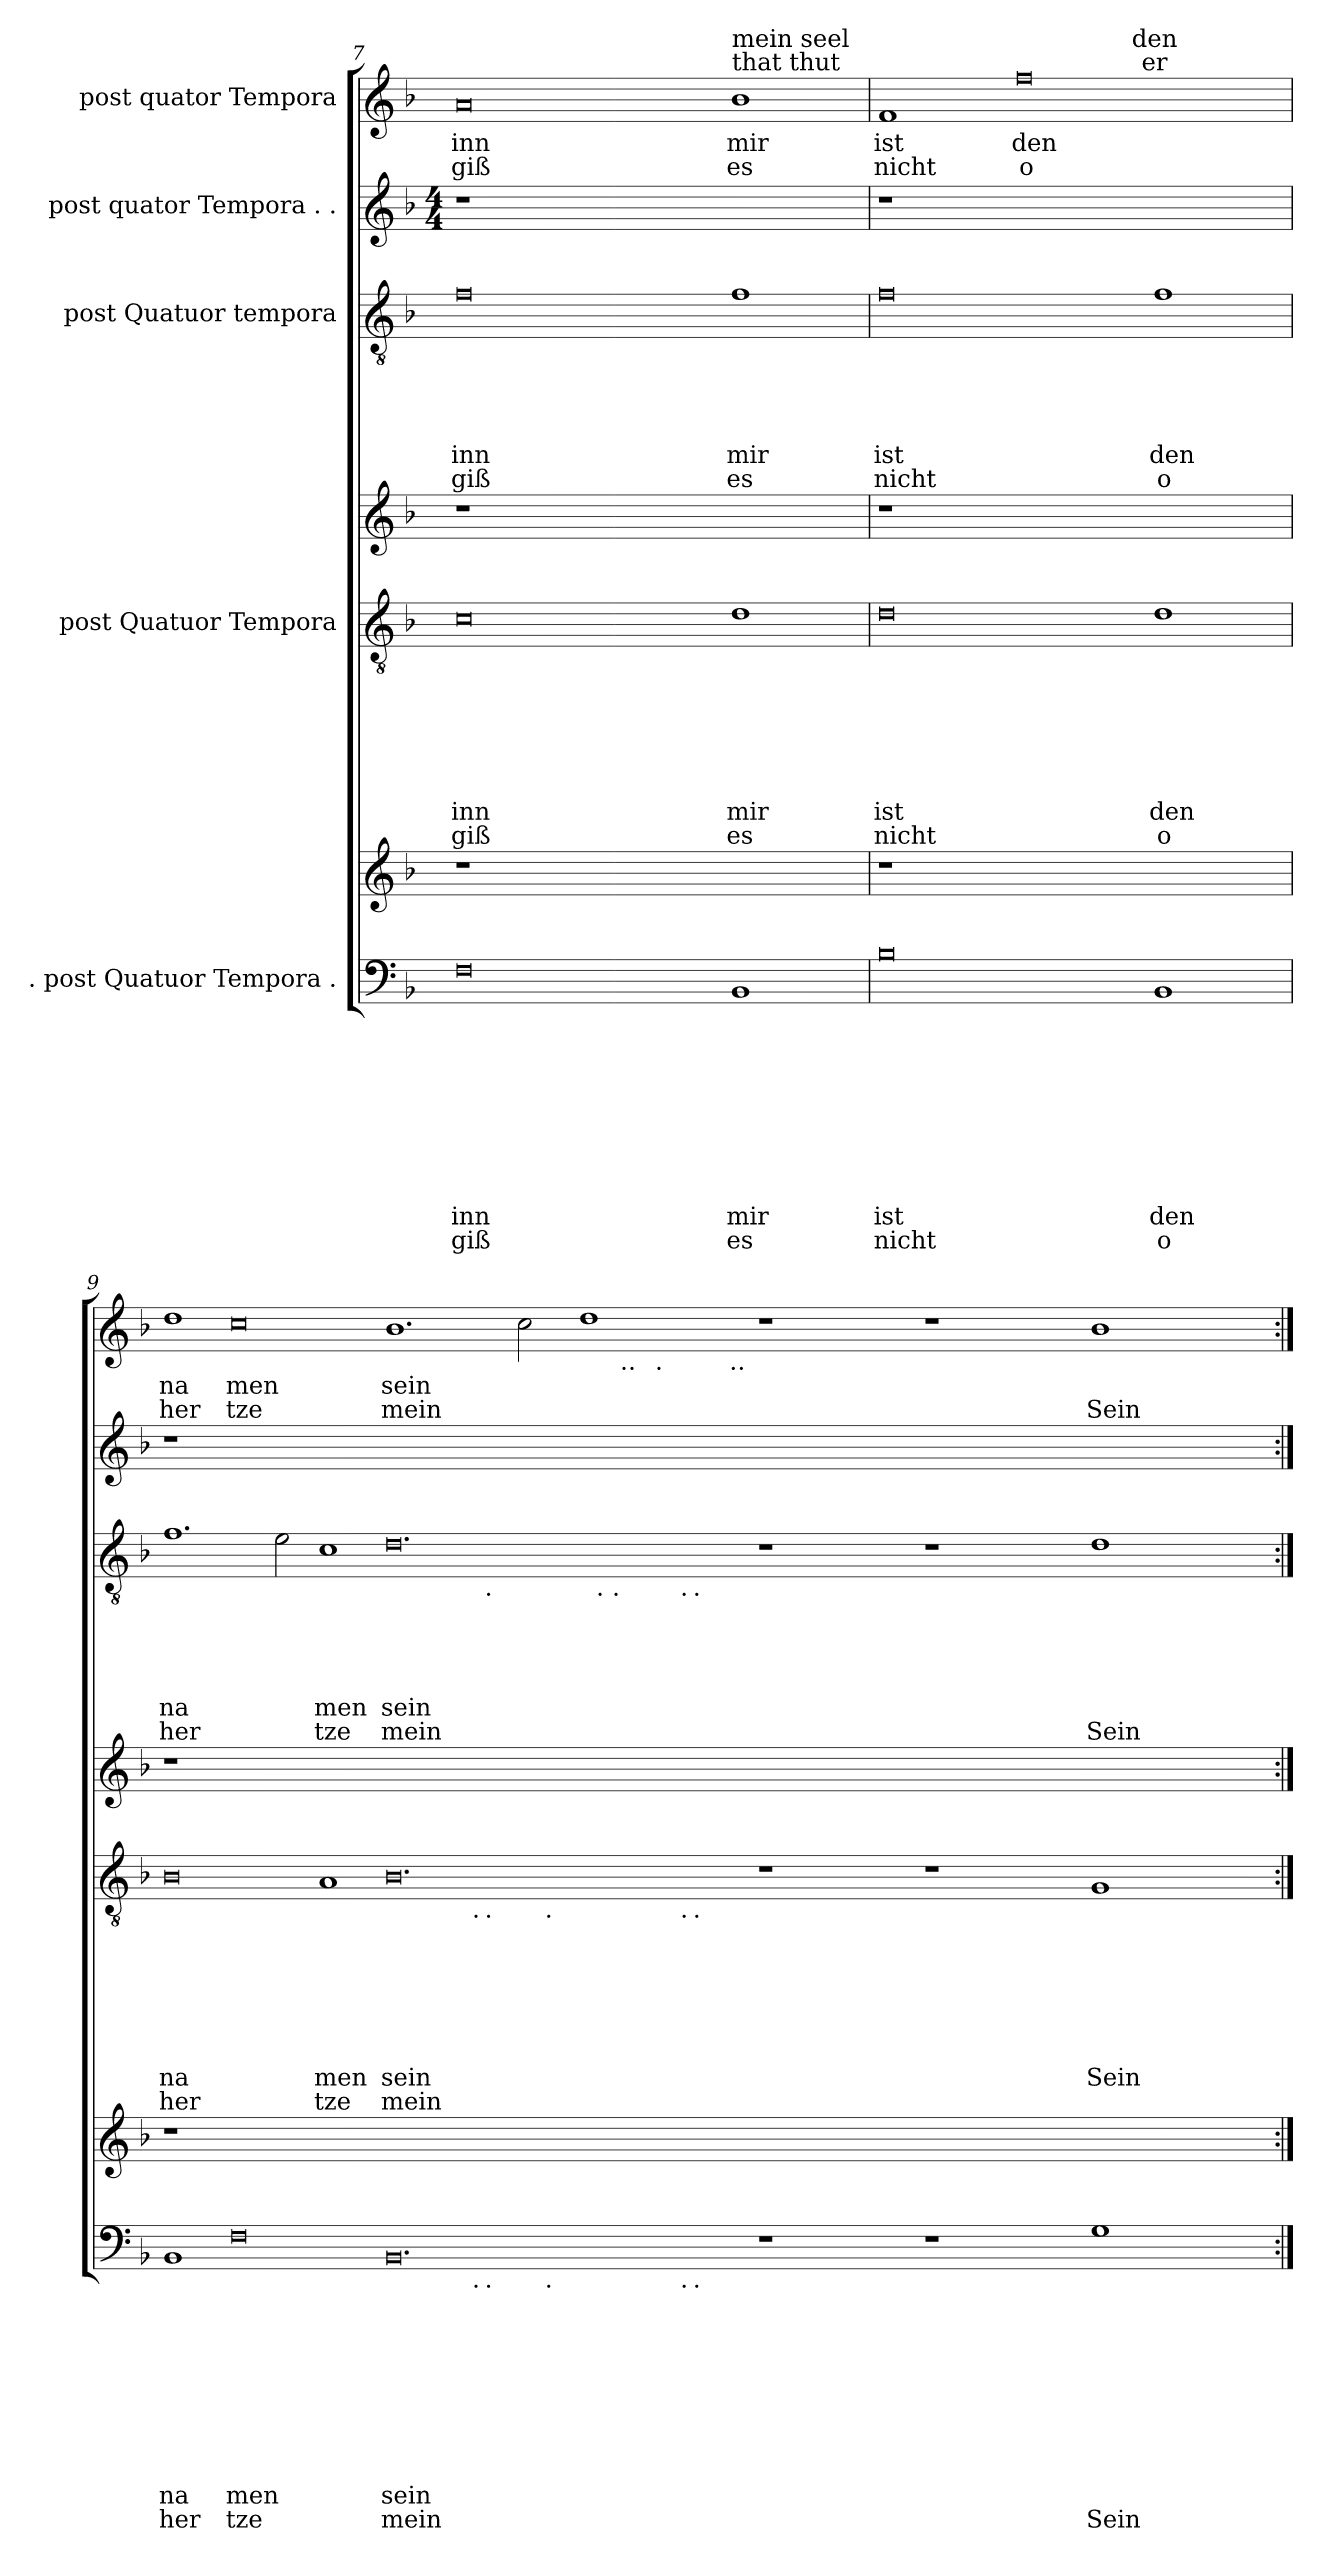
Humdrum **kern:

**kern	**text	**text	**text	**text	**text	**text	**text	**text	**text	**text	**kern	**kern	**text	**text	**text	**text	**text	**text	**text	**text	**kern	**kern	**text	**text	**text	**text	**text	**text	**kern	**kern	**text	**text
*part7	*part7	*part7	*part7	*part7	*part7	*part7	*part7	*part7	*part7	*part7	*part6	*part5	*part5	*part5	*part5	*part5	*part5	*part5	*part5	*part5	*part4	*part3	*part3	*part3	*part3	*part3	*part3	*part3	*part2	*part1	*part1	*part1
*staff7	*staff7	*staff7	*staff7	*staff7	*staff7	*staff7	*staff7	*staff7	*staff7	*staff7	*staff6	*staff5	*staff5	*staff5	*staff5	*staff5	*staff5	*staff5	*staff5	*staff5	*staff4	*staff3	*staff3	*staff3	*staff3	*staff3	*staff3	*staff3	*staff2	*staff1	*staff1	*staff1
*I". post Quatuor Tempora .	*	*	*	*	*	*	*	*	*	*	*	*I"post Quatuor Tempora	*	*	*	*	*	*	*	*	*	*I"post Quatuor tempora	*	*	*	*	*	*	*I"post quator Tempora . .	*I"post quator Tempora	*	*
*clefF4	*	*	*	*	*	*	*	*	*	*	*clefG2	*clefGv2	*	*	*	*	*	*	*	*	*clefG2	*clefGv2	*	*	*	*	*	*	*clefG2	*clefG2	*	*
*k[b-]	*	*	*	*	*	*	*	*	*	*	*k[b-]	*k[b-]	*	*	*	*	*	*	*	*	*k[b-]	*k[b-]	*	*	*	*	*	*	*k[b-]	*k[b-]	*	*
*F:	*	*	*	*	*	*	*	*	*	*	*F:	*F:	*	*	*	*	*	*	*	*	*F:	*F:	*	*	*	*	*	*	*F:	*F:	*	*
*	*	*	*	*	*	*	*	*	*	*	*	*	*	*	*	*	*	*	*	*	*	*	*	*	*	*	*	*	*M4/4	*	*	*
=7	=7	=7	=7	=7	=7	=7	=7	=7	=7	=7	=7	=7	=7	=7	=7	=7	=7	=7	=7	=7	=7	=7	=7	=7	=7	=7	=7	=7	=7	=7	=7	=7
!	!	!	!	!	!	!	!	!	!LO:LY:b	!LO:LY:b	!	!	!	!	!	!	!	!	!LO:LY:b	!LO:LY:b	!	!	!	!	!	!	!LO:LY:b	!LO:LY:b	!	!	!LO:LY:b	!LO:LY:b
0F	.	.	.	.	.	.	.	.	inn	giß	1r	0c	.	.	.	.	.	.	inn	giß	1r	0f	.	.	.	.	inn	giß	1r	0a	inn	giß
.	.	.	.	.	.	.	.	.	.	.	0ryy	.	.	.	.	.	.	.	.	.	0ryy	.	.	.	.	.	.	.	0ryy	.	.	.
!	!	!	!	!	!	!	!	!	!	!	!	!	!	!	!	!	!	!	!	!	!	!	!	!	!	!	!	!	!	!LO:TX:a:t=mein    seel\nthat    thut	!	!
!	!	!	!	!	!	!	!	!	!LO:LY:b	!LO:LY:b	!	!	!	!	!	!	!	!	!LO:LY:b	!LO:LY:b	!	!	!	!	!	!	!LO:LY:b	!LO:LY:b	!	!	!LO:LY:b	!LO:LY:b
1BB-	.	.	.	.	.	.	.	.	mir	es	.	1d	.	.	.	.	.	.	mir	es	.	1f	.	.	.	.	mir	es	.	1b-	mir	es
=8	=8	=8	=8	=8	=8	=8	=8	=8	=8	=8	=8	=8	=8	=8	=8	=8	=8	=8	=8	=8	=8	=8	=8	=8	=8	=8	=8	=8	=8	=8	=8	=8
!	!	!	!	!	!	!	!	!	!	!	!	!	!	!	!	!	!	!	!	!	!	!	!	!	!	!	!	!	!	!LO:TX:a:t=thut	!	!
!	!	!	!	!	!	!	!	!	!LO:LY:b	!LO:LY:b	!	!	!	!	!	!	!	!	!LO:LY:b	!LO:LY:b	!	!	!	!	!	!	!LO:LY:b	!LO:LY:b	!	!	!LO:LY:b	!LO:LY:b
*	*	*	*	*	*	*	*	*	*	*	*	*	*	*	*	*	*	*	*	*	*	*	*	*	*	*	*	*	*	*^	*	*
0B-	.	.	.	.	.	.	.	.	ist	nicht	1r	0d	.	.	.	.	.	.	ist	nicht	1r	0f	.	.	.	.	ist	nicht	1r	1f	0ryy	ist	nicht
!	!	!	!	!	!	!	!	!	!	!	!	!	!	!	!	!	!	!	!	!	!	!	!	!	!	!	!	!	!	!	!	!LO:LY:b	!LO:LY:b
.	.	.	.	.	.	.	.	.	.	.	0ryy	.	.	.	.	.	.	.	.	.	0ryy	.	.	.	.	.	.	.	0ryy	0ff	.	den	o
!	!	!	!	!	!	!	!	!	!	!	!	!	!	!	!	!	!	!	!	!	!	!	!	!	!	!	!	!	!	!	!LO:TX:a:cj:t=den\ner	!	!
!	!	!	!	!	!	!	!	!	!LO:LY:b	!LO:LY:b	!	!	!	!	!	!	!	!	!LO:LY:b	!LO:LY:b	!	!	!	!	!	!	!LO:LY:b	!LO:LY:b	!	!	!	!	!
1BB-	.	.	.	.	.	.	.	.	den	o	.	1d	.	.	.	.	.	.	den	o	.	1f	.	.	.	.	den	o	.	.	1ryy	.	.
!!LO:PB:g=z
=9	=9	=9	=9	=9	=9	=9	=9	=9	=9	=9	=9	=9	=9	=9	=9	=9	=9	=9	=9	=9	=9	=9	=9	=9	=9	=9	=9	=9	=9	=9	=9	=9	=9
!	!	!	!	!	!	!	!	!	!LO:LY:b	!LO:LY:b	!	!	!	!	!	!	!	!	!LO:LY:b	!LO:LY:b	!	!	!	!	!	!	!LO:LY:b	!LO:LY:b	!	!	!	!LO:LY:b	!LO:LY:b
*^	*	*	*	*	*	*	*	*	*	*	*	*^	*	*	*	*	*	*	*	*	*	*^	*	*	*	*	*	*	*	*^	*^	*	*
*	*^	*	*	*	*	*	*	*	*	*	*	*	*	*^	*	*	*	*	*	*	*	*	*	*	*^	*	*	*	*	*	*	*	*	*	*^	*^	*	*
*	*	*^	*	*	*	*	*	*	*	*	*	*	*	*	*	*^	*	*	*	*	*	*	*	*	*	*	*	*^	*	*	*	*	*	*	*	*	*	*	*	*	*	*	*
*	*	*	*^	*	*	*	*	*	*	*	*	*	*	*	*	*	*	*^	*	*	*	*	*	*	*	*	*	*	*	*	*^	*	*	*	*	*	*	*	*	*	*	*	*	*	*	*
*	*	*	*	*^	*	*	*	*	*	*	*	*	*	*	*	*	*	*	*	*^	*	*	*	*	*	*	*	*	*	*	*	*	*	*^	*	*	*	*	*	*	*	*	*	*	*	*	*	*	*
1BB-	1ryy	1ryy	1ryy	1ryy	1ryy	.	.	.	.	.	.	.	.	na	her	1r	0B-	1ryy	1ryy	1ryy	1ryy	1ryy	.	.	.	.	.	.	na	her	1r	1.f	1ryy	1ryy	1ryy	1ryy	1ryy	.	.	.	.	na	her	1r	1dd	1ryy	1ryy	1ryy	1ryy	1ryy	na	her
!	!	!	!	!	!	!	!	!	!	!	!	!	!	!LO:LY:b	!LO:LY:b	!	!	!	!	!	!	!	!	!	!	!	!	!	!	!	!	!	!	!	!	!	!	!	!	!	!	!	!	!	!	!	!	!	!	!	!LO:LY:b	!LO:LY:b
0F	1ryy	1ryy	1ryy	1ryy	1ryy	.	.	.	.	.	.	.	.	men	tze	000ryy	.	1ryy	1ryy	1ryy	1ryy	1ryy	.	.	.	.	.	.	.	.	000ryy	.	1ryy	1ryy	1ryy	1ryy	1ryy	.	.	.	.	.	.	000ryy	0cc	1ryy	1ryy	1ryy	1ryy	1ryy	men	tze
.	.	.	.	.	.	.	.	.	.	.	.	.	.	.	.	.	.	.	.	.	.	.	.	.	.	.	.	.	.	.	.	2e\	.	.	.	.	.	.	.	.	.	.	.	.	.	.	.	.	.	.	.	.
!	!	!	!	!	!	!	!	!	!	!	!	!	!	!	!	!	!	!	!	!	!	!	!	!	!	!	!	!	!LO:LY:b	!LO:LY:b	!	!	!	!	!	!	!	!	!	!	!	!LO:LY:b	!LO:LY:b	!	!	!	!	!	!	!	!	!
.	1ryy	1ryy	1ryy	1ryy	1ryy	.	.	.	.	.	.	.	.	.	.	.	1A	1ryy	1ryy	1ryy	1ryy	1ryy	.	.	.	.	.	.	men	tze	.	1c	1ryy	1ryy	1ryy	1ryy	1ryy	.	.	.	.	men	tze	.	.	1ryy	1ryy	1ryy	1ryy	1ryy	.	.
!	!	!	!	!	!	!	!	!	!	!	!	!	!	!LO:LY:b	!LO:LY:b	!	!	!	!	!	!	!	!	!	!	!	!	!	!LO:LY:b	!LO:LY:b	!	!	!	!	!	!	!	!	!	!	!	!LO:LY:b	!LO:LY:b	!	!	!	!	!	!	!	!LO:LY:b	!LO:LY:b
0.BB-	1ryy	1ryy	1ryy	1ryy	1ryy	.	.	.	.	.	.	.	.	sein	mein	.	0.B-	1ryy	1ryy	1ryy	1ryy	1ryy	.	.	.	.	.	.	sein	mein	.	0.d	1ryy	1ryy	1ryy	1ryy	1ryy	.	.	.	.	sein	mein	.	1.b-	1ryy	1ryy	1ryy	1ryy	1ryy	sein	mein
.	8ryy	8.ryy	2ryy	1ryy	1ryy	.	.	.	.	.	.	.	.	.	.	.	.	8ryy	8.ryy	2ryy	1ryy	1ryy	.	.	.	.	.	.	.	.	.	.	8.ryy	1ryy	1ryy	1ryy	1ryy	.	.	.	.	.	.	.	.	1ryy	1ryy	1ryy	1ryy	1ryy	.	.
!	!	!	!	!	!	!	!	!	!	!	!	!	!	!	!	!	!	!LO:TX:b:t=.	!	!	!	!	!	!	!	!	!	!	!	!	!	!	!	!	!	!	!	!	!	!	!	!	!	!	!	!	!	!	!	!	!	!
!	!LO:TX:b:t=.	!	!	!	!	!	!	!	!	!	!	!	!	!	!	!	!	!	!	!	!	!	!	!	!	!	!	!	!	!	!	!	!	!	!	!	!	!	!	!	!	!	!	!	!	!	!	!	!	!	!	!
.	1ryy	.	.	.	.	.	.	.	.	.	.	.	.	.	.	.	.	1ryy	.	.	.	.	.	.	.	.	.	.	.	.	.	.	.	.	.	.	.	.	.	.	.	.	.	.	.	.	.	.	.	.	.	.
!	!	!	!	!	!	!	!	!	!	!	!	!	!	!	!	!	!	!	!	!	!	!	!	!	!	!	!	!	!	!	!	!	!LO:TX:b:t=.	!	!	!	!	!	!	!	!	!	!	!	!	!	!	!	!	!	!	!
!	!	!	!	!	!	!	!	!	!	!	!	!	!	!	!	!	!	!	!LO:TX:b:t=.	!	!	!	!	!	!	!	!	!	!	!	!	!	!	!	!	!	!	!	!	!	!	!	!	!	!	!	!	!	!	!	!	!
!	!	!LO:TX:b:t=.	!	!	!	!	!	!	!	!	!	!	!	!	!	!	!	!	!	!	!	!	!	!	!	!	!	!	!	!	!	!	!	!	!	!	!	!	!	!	!	!	!	!	!	!	!	!	!	!	!	!
.	.	1ryy	.	.	.	.	.	.	.	.	.	.	.	.	.	.	.	.	1ryy	.	.	.	.	.	.	.	.	.	.	.	.	.	1ryy	.	.	.	.	.	.	.	.	.	.	.	.	.	.	.	.	.	.	.
.	.	.	8ryy	.	.	.	.	.	.	.	.	.	.	.	.	.	.	.	.	8ryy	.	.	.	.	.	.	.	.	.	.	.	.	.	.	.	.	.	.	.	.	.	.	.	.	2cc\	.	.	.	.	.	.	.
.	.	.	32ryy	.	.	.	.	.	.	.	.	.	.	.	.	.	.	.	.	32ryy	.	.	.	.	.	.	.	.	.	.	.	.	.	.	.	.	.	.	.	.	.	.	.	.	.	.	.	.	.	.	.	.
!	!	!	!	!	!	!	!	!	!	!	!	!	!	!	!	!	!	!	!	!LO:TX:b:t=.	!	!	!	!	!	!	!	!	!	!	!	!	!	!	!	!	!	!	!	!	!	!	!	!	!	!	!	!	!	!	!	!
!	!	!	!LO:TX:b:t=.	!	!	!	!	!	!	!	!	!	!	!	!	!	!	!	!	!	!	!	!	!	!	!	!	!	!	!	!	!	!	!	!	!	!	!	!	!	!	!	!	!	!	!	!	!	!	!	!	!
.	.	.	1ryy	.	.	.	.	.	.	.	.	.	.	.	.	.	.	.	.	1ryy	.	.	.	.	.	.	.	.	.	.	.	.	.	.	.	.	.	.	.	.	.	.	.	.	.	.	.	.	.	.	.	.
.	.	.	.	2ryy	2ryy	.	.	.	.	.	.	.	.	.	.	.	.	.	.	.	2ryy	2ryy	.	.	.	.	.	.	.	.	.	.	.	16.ryy	8ryy	2ryy	2ryy	.	.	.	.	.	.	.	1dd	8.ryy	8..ryy	4..ryy	2ryy	2ryy	.	.
!	!	!	!	!	!	!	!	!	!	!	!	!	!	!	!	!	!	!	!	!	!	!	!	!	!	!	!	!	!	!	!	!	!	!LO:TX:b:t=.	!	!	!	!	!	!	!	!	!	!	!	!	!	!	!	!	!	!
.	.	.	.	.	.	.	.	.	.	.	.	.	.	.	.	.	.	.	.	.	.	.	.	.	.	.	.	.	.	.	.	.	.	1ryy	.	.	.	.	.	.	.	.	.	.	.	.	.	.	.	.	.	.
.	1ryy	.	.	.	.	.	.	.	.	.	.	.	.	.	.	.	.	1ryy	.	.	.	.	.	.	.	.	.	.	.	.	.	.	.	.	32ryy	.	.	.	.	.	.	.	.	.	.	.	.	.	.	.	.	.
!	!	!	!	!	!	!	!	!	!	!	!	!	!	!	!	!	!	!	!	!	!	!	!	!	!	!	!	!	!	!	!	!	!	!	!LO:TX:b:t=.	!	!	!	!	!	!	!	!	!	!	!	!	!	!	!	!	!
.	.	.	.	.	.	.	.	.	.	.	.	.	.	.	.	.	.	.	.	.	.	.	.	.	.	.	.	.	.	.	.	.	.	.	1ryy	.	.	.	.	.	.	.	.	.	.	.	.	.	.	.	.	.
!	!	!	!	!	!	!	!	!	!	!	!	!	!	!	!	!	!	!	!	!	!	!	!	!	!	!	!	!	!	!	!	!	!	!	!	!	!	!	!	!	!	!	!	!	!	!LO:TX:b:t=.	!	!	!	!	!	!
.	.	1ryy	.	.	.	.	.	.	.	.	.	.	.	.	.	.	.	.	1ryy	.	.	.	.	.	.	.	.	.	.	.	.	.	1ryy	.	.	.	.	.	.	.	.	.	.	.	.	1ryy	.	.	.	.	.	.
!	!	!	!	!	!	!	!	!	!	!	!	!	!	!	!	!	!	!	!	!	!	!	!	!	!	!	!	!	!	!	!	!	!	!	!	!	!	!	!	!	!	!	!	!	!	!	!LO:TX:b:t=.	!	!	!	!	!
.	.	.	.	.	.	.	.	.	.	.	.	.	.	.	.	.	.	.	.	.	.	.	.	.	.	.	.	.	.	.	.	.	.	.	.	.	.	.	.	.	.	.	.	.	.	.	1ryy	.	.	.	.	.
!	!	!	!	!	!	!	!	!	!	!	!	!	!	!	!	!	!	!	!	!	!	!	!	!	!	!	!	!	!	!	!	!	!	!	!	!	!	!	!	!	!	!	!	!	!	!	!	!LO:TX:b:t=.	!	!	!	!
.	.	.	.	.	.	.	.	.	.	.	.	.	.	.	.	.	.	.	.	.	.	.	.	.	.	.	.	.	.	.	.	.	.	.	.	.	.	.	.	.	.	.	.	.	.	.	.	1ryy	.	.	.	.
.	.	.	.	16ryy	8ryy	.	.	.	.	.	.	.	.	.	.	.	.	.	.	.	16ryy	8ryy	.	.	.	.	.	.	.	.	.	.	.	.	.	16ryy	8ryy	.	.	.	.	.	.	.	.	.	.	.	4ryy	4ryy	.	.
!	!	!	!	!	!	!	!	!	!	!	!	!	!	!	!	!	!	!	!	!	!	!	!	!	!	!	!	!	!	!	!	!	!	!	!	!LO:TX:b:t=.	!	!	!	!	!	!	!	!	!	!	!	!	!	!	!	!
!	!	!	!	!	!	!	!	!	!	!	!	!	!	!	!	!	!	!	!	!	!LO:TX:b:t=.	!	!	!	!	!	!	!	!	!	!	!	!	!	!	!	!	!	!	!	!	!	!	!	!	!	!	!	!	!	!	!
!	!	!	!	!LO:TX:b:t=.	!	!	!	!	!	!	!	!	!	!	!	!	!	!	!	!	!	!	!	!	!	!	!	!	!	!	!	!	!	!	!	!	!	!	!	!	!	!	!	!	!	!	!	!	!	!	!	!
.	.	.	.	1ryy	.	.	.	.	.	.	.	.	.	.	.	.	.	.	.	.	1ryy	.	.	.	.	.	.	.	.	.	.	.	.	.	.	1ryy	.	.	.	.	.	.	.	.	.	.	.	.	.	.	.	.
!	!	!	!	!	!	!	!	!	!	!	!	!	!	!	!	!	!	!	!	!	!	!	!	!	!	!	!	!	!	!	!	!	!	!	!	!	!LO:TX:b:t=.	!	!	!	!	!	!	!	!	!	!	!	!	!	!	!
!	!	!	!	!	!	!	!	!	!	!	!	!	!	!	!	!	!	!	!	!	!	!LO:TX:b:t=.	!	!	!	!	!	!	!	!	!	!	!	!	!	!	!	!	!	!	!	!	!	!	!	!	!	!	!	!	!	!
!	!	!	!	!	!LO:TX:b:t=.	!	!	!	!	!	!	!	!	!	!	!	!	!	!	!	!	!	!	!	!	!	!	!	!	!	!	!	!	!	!	!	!	!	!	!	!	!	!	!	!	!	!	!	!	!	!	!
.	.	.	.	.	1ryy	.	.	.	.	.	.	.	.	.	.	.	.	.	.	.	.	1ryy	.	.	.	.	.	.	.	.	.	.	.	.	.	.	1ryy	.	.	.	.	.	.	.	.	.	.	.	.	.	.	.
.	.	.	1ryy	.	.	.	.	.	.	.	.	.	.	.	.	.	.	.	.	1ryy	.	.	.	.	.	.	.	.	.	.	.	.	.	.	.	.	.	.	.	.	.	.	.	.	.	.	.	.	.	.	.	.
.	.	.	.	.	.	.	.	.	.	.	.	.	.	.	.	.	.	.	.	.	.	.	.	.	.	.	.	.	.	.	.	.	.	.	.	.	.	.	.	.	.	.	.	.	.	.	.	.	16ryy	16.ryy	.	.
!	!	!	!	!	!	!	!	!	!	!	!	!	!	!	!	!	!	!	!	!	!	!	!	!	!	!	!	!	!	!	!	!	!	!	!	!	!	!	!	!	!	!	!	!	!	!	!	!	!LO:TX:b:t=.	!	!	!
.	.	.	.	.	.	.	.	.	.	.	.	.	.	.	.	.	.	.	.	.	.	.	.	.	.	.	.	.	.	.	.	.	.	.	.	.	.	.	.	.	.	.	.	.	.	.	.	.	1ryy	.	.	.
!	!	!	!	!	!	!	!	!	!	!	!	!	!	!	!	!	!	!	!	!	!	!	!	!	!	!	!	!	!	!	!	!	!	!	!	!	!	!	!	!	!	!	!	!	!	!	!	!	!	!LO:TX:b:t=.	!	!
.	.	.	.	.	.	.	.	.	.	.	.	.	.	.	.	.	.	.	.	.	.	.	.	.	.	.	.	.	.	.	.	.	.	.	.	.	.	.	.	.	.	.	.	.	.	.	.	.	.	1ryy	.	.
1r	.	.	.	.	.	.	.	.	.	.	.	.	.	.	.	.	1r	.	.	.	.	.	.	.	.	.	.	.	.	.	.	1r	.	.	.	.	.	.	.	.	.	.	.	.	1r	.	.	.	.	.	.	.
.	.	.	.	.	.	.	.	.	.	.	.	.	.	.	.	.	.	.	.	.	.	.	.	.	.	.	.	.	.	.	.	.	.	1ryy	.	.	.	.	.	.	.	.	.	.	.	.	.	.	.	.	.	.
.	1ryy	.	.	.	.	.	.	.	.	.	.	.	.	.	.	.	.	1ryy	.	.	.	.	.	.	.	.	.	.	.	.	.	.	.	.	.	.	.	.	.	.	.	.	.	.	.	.	.	.	.	.	.	.
.	.	.	.	.	.	.	.	.	.	.	.	.	.	.	.	.	.	.	.	.	.	.	.	.	.	.	.	.	.	.	.	.	.	.	1ryy	.	.	.	.	.	.	.	.	.	.	.	.	.	.	.	.	.
.	.	1ryy	.	.	.	.	.	.	.	.	.	.	.	.	.	.	.	.	1ryy	.	.	.	.	.	.	.	.	.	.	.	.	.	1ryy	.	.	.	.	.	.	.	.	.	.	.	.	1ryy	.	.	.	.	.	.
.	.	.	.	.	.	.	.	.	.	.	.	.	.	.	.	.	.	.	.	.	.	.	.	.	.	.	.	.	.	.	.	.	.	.	.	.	.	.	.	.	.	.	.	.	.	.	1ryy	.	.	.	.	.
.	.	.	.	.	.	.	.	.	.	.	.	.	.	.	.	.	.	.	.	.	.	.	.	.	.	.	.	.	.	.	.	.	.	.	.	.	.	.	.	.	.	.	.	.	.	.	.	1ryy	.	.	.	.
.	.	.	.	1ryy	.	.	.	.	.	.	.	.	.	.	.	.	.	.	.	.	1ryy	.	.	.	.	.	.	.	.	.	.	.	.	.	.	1ryy	.	.	.	.	.	.	.	.	.	.	.	.	.	.	.	.
.	.	.	.	.	1ryy	.	.	.	.	.	.	.	.	.	.	.	.	.	.	.	.	1ryy	.	.	.	.	.	.	.	.	.	.	.	.	.	.	1ryy	.	.	.	.	.	.	.	.	.	.	.	.	.	.	.
.	.	.	1ryy	.	.	.	.	.	.	.	.	.	.	.	.	.	.	.	.	1ryy	.	.	.	.	.	.	.	.	.	.	.	.	.	.	.	.	.	.	.	.	.	.	.	.	.	.	.	.	.	.	.	.
.	.	.	.	.	.	.	.	.	.	.	.	.	.	.	.	.	.	.	.	.	.	.	.	.	.	.	.	.	.	.	.	.	.	.	.	.	.	.	.	.	.	.	.	.	.	.	.	.	1ryy	.	.	.
.	.	.	.	.	.	.	.	.	.	.	.	.	.	.	.	.	.	.	.	.	.	.	.	.	.	.	.	.	.	.	.	.	.	.	.	.	.	.	.	.	.	.	.	.	.	.	.	.	.	1ryy	.	.
1r	.	.	.	.	.	.	.	.	.	.	.	.	.	.	.	.	1r	.	.	.	.	.	.	.	.	.	.	.	.	.	.	1r	.	.	.	.	.	.	.	.	.	.	.	.	1r	.	.	.	.	.	.	.
.	.	.	.	.	.	.	.	.	.	.	.	.	.	.	.	.	.	.	.	.	.	.	.	.	.	.	.	.	.	.	.	.	.	1ryy	.	.	.	.	.	.	.	.	.	.	.	.	.	.	.	.	.	.
.	1...ryy	.	.	.	.	.	.	.	.	.	.	.	.	.	.	.	.	1...ryy	.	.	.	.	.	.	.	.	.	.	.	.	.	.	.	.	.	.	.	.	.	.	.	.	.	.	.	.	.	.	.	.	.	.
.	.	.	.	.	.	.	.	.	.	.	.	.	.	.	.	.	.	.	.	.	.	.	.	.	.	.	.	.	.	.	.	.	.	.	1ryy	.	.	.	.	.	.	.	.	.	.	.	.	.	.	.	.	.
.	.	1ryy	.	.	.	.	.	.	.	.	.	.	.	.	.	.	.	.	1ryy	.	.	.	.	.	.	.	.	.	.	.	.	.	1ryy	.	.	.	.	.	.	.	.	.	.	.	.	1ryy	.	.	.	.	.	.
.	.	.	.	.	.	.	.	.	.	.	.	.	.	.	.	.	.	.	.	.	.	.	.	.	.	.	.	.	.	.	.	.	.	.	.	.	.	.	.	.	.	.	.	.	.	.	1ryy	.	.	.	.	.
.	.	.	.	.	.	.	.	.	.	.	.	.	.	.	.	.	.	.	.	.	.	.	.	.	.	.	.	.	.	.	.	.	.	.	.	.	.	.	.	.	.	.	.	.	.	.	.	1ryy	.	.	.	.
.	.	.	.	1ryy	.	.	.	.	.	.	.	.	.	.	.	.	.	.	.	.	1ryy	.	.	.	.	.	.	.	.	.	.	.	.	.	.	1ryy	.	.	.	.	.	.	.	.	.	.	.	.	.	.	.	.
.	.	.	.	.	1ryy	.	.	.	.	.	.	.	.	.	.	.	.	.	.	.	.	1ryy	.	.	.	.	.	.	.	.	.	.	.	.	.	.	1ryy	.	.	.	.	.	.	.	.	.	.	.	.	.	.	.
.	.	.	1ryy	.	.	.	.	.	.	.	.	.	.	.	.	.	.	.	.	1ryy	.	.	.	.	.	.	.	.	.	.	.	.	.	.	.	.	.	.	.	.	.	.	.	.	.	.	.	.	.	.	.	.
.	.	.	.	.	.	.	.	.	.	.	.	.	.	.	.	.	.	.	.	.	.	.	.	.	.	.	.	.	.	.	.	.	.	.	.	.	.	.	.	.	.	.	.	.	.	.	.	.	1ryy	.	.	.
.	.	.	.	.	.	.	.	.	.	.	.	.	.	.	.	.	.	.	.	.	.	.	.	.	.	.	.	.	.	.	.	.	.	.	.	.	.	.	.	.	.	.	.	.	.	.	.	.	.	1ryy	.	.
!	!	!	!	!	!	!	!	!	!	!	!	!	!	!	!LO:LY:b	!	!	!	!	!	!	!	!	!	!	!	!	!	!LO:LY:b	!	!	!	!	!	!	!	!	!	!	!	!	!	!LO:LY:b	!	!	!	!	!	!	!	!	!LO:LY:b
1G	.	.	.	.	.	.	.	.	.	.	.	.	.	.	Sein	.	1G	.	.	.	.	.	.	.	.	.	.	.	Sein	.	.	1d	.	.	.	.	.	.	.	.	.	.	Sein	.	1b-	.	.	.	.	.	.	Sein
.	.	.	.	.	.	.	.	.	.	.	.	.	.	.	.	.	.	.	.	.	.	.	.	.	.	.	.	.	.	.	.	.	.	2ryy	.	.	.	.	.	.	.	.	.	.	.	.	.	.	.	.	.	.
.	.	.	.	.	.	.	.	.	.	.	.	.	.	.	.	.	.	.	.	.	.	.	.	.	.	.	.	.	.	.	.	.	.	.	2ryy	.	.	.	.	.	.	.	.	.	.	.	.	.	.	.	.	.
.	.	2ryy	.	.	.	.	.	.	.	.	.	.	.	.	.	.	.	.	2ryy	.	.	.	.	.	.	.	.	.	.	.	.	.	2ryy	.	.	.	.	.	.	.	.	.	.	.	.	2ryy	.	.	.	.	.	.
.	.	.	.	.	.	.	.	.	.	.	.	.	.	.	.	.	.	.	.	.	.	.	.	.	.	.	.	.	.	.	.	.	.	.	.	.	.	.	.	.	.	.	.	.	.	.	2ryy	.	.	.	.	.
.	.	.	.	.	.	.	.	.	.	.	.	.	.	.	.	.	.	.	.	.	.	.	.	.	.	.	.	.	.	.	.	.	.	.	.	.	.	.	.	.	.	.	.	.	.	.	.	2ryy	.	.	.	.
.	.	.	.	4..ryy	.	.	.	.	.	.	.	.	.	.	.	.	.	.	.	.	4..ryy	.	.	.	.	.	.	.	.	.	.	.	.	.	.	4..ryy	.	.	.	.	.	.	.	.	.	.	.	.	.	.	.	.
.	.	.	.	.	.	.	.	.	.	.	.	.	.	.	.	.	.	.	.	.	.	.	.	.	.	.	.	.	.	.	.	.	.	4ryy	.	.	.	.	.	.	.	.	.	.	.	.	.	.	.	.	.	.
.	.	.	.	.	4.ryy	.	.	.	.	.	.	.	.	.	.	.	.	.	.	.	.	4.ryy	.	.	.	.	.	.	.	.	.	.	.	.	.	.	4.ryy	.	.	.	.	.	.	.	.	.	.	.	.	.	.	.
.	.	.	4ryy	.	.	.	.	.	.	.	.	.	.	.	.	.	.	.	.	4ryy	.	.	.	.	.	.	.	.	.	.	.	.	.	.	4ryy	.	.	.	.	.	.	.	.	.	.	.	.	.	.	.	.	.
.	.	4ryy	.	.	.	.	.	.	.	.	.	.	.	.	.	.	.	.	4ryy	.	.	.	.	.	.	.	.	.	.	.	.	.	4ryy	.	.	.	.	.	.	.	.	.	.	.	.	4ryy	.	.	.	.	.	.
.	.	.	.	.	.	.	.	.	.	.	.	.	.	.	.	.	.	.	.	.	.	.	.	.	.	.	.	.	.	.	.	.	.	.	.	.	.	.	.	.	.	.	.	.	.	.	4ryy	.	.	.	.	.
.	.	.	.	.	.	.	.	.	.	.	.	.	.	.	.	.	.	.	.	.	.	.	.	.	.	.	.	.	.	.	.	.	.	.	.	.	.	.	.	.	.	.	.	.	.	.	.	.	8.ryy	.	.	.
.	.	.	.	.	.	.	.	.	.	.	.	.	.	.	.	.	.	.	.	.	.	.	.	.	.	.	.	.	.	.	.	.	.	8ryy	.	.	.	.	.	.	.	.	.	.	.	.	.	.	.	8ryy	.	.
.	.	.	16.ryy	.	.	.	.	.	.	.	.	.	.	.	.	.	.	.	.	16.ryy	.	.	.	.	.	.	.	.	.	.	.	.	.	.	16.ryy	.	.	.	.	.	.	.	.	.	.	.	.	.	.	.	.	.
.	.	16ryy	.	.	.	.	.	.	.	.	.	.	.	.	.	.	.	.	16ryy	.	.	.	.	.	.	.	.	.	.	.	.	.	16ryy	.	.	.	.	.	.	.	.	.	.	.	.	16ryy	.	16ryy	.	.	.	.
.	.	.	.	.	.	.	.	.	.	.	.	.	.	.	.	.	.	.	.	.	.	.	.	.	.	.	.	.	.	.	.	.	.	32ryy	.	.	.	.	.	.	.	.	.	.	.	.	32ryy	.	.	32ryy	.	.
*v	*v	*v	*v	*v	*v	*	*	*	*	*	*	*	*	*	*	*	*v	*v	*v	*v	*v	*v	*	*	*	*	*	*	*	*	*	*v	*v	*v	*v	*v	*v	*	*	*	*	*	*	*	*v	*v	*v	*v	*v	*v	*	*
=:|!	=:|!	=:|!	=:|!	=:|!	=:|!	=:|!	=:|!	=:|!	=:|!	=:|!	=:|!	=:|!	=:|!	=:|!	=:|!	=:|!	=:|!	=:|!	=:|!	=:|!	=:|!	=:|!	=:|!	=:|!	=:|!	=:|!	=:|!	=:|!	=:|!	=:|!	=:|!	=:|!
*-	*-	*-	*-	*-	*-	*-	*-	*-	*-	*-	*-	*-	*-	*-	*-	*-	*-	*-	*-	*-	*-	*-	*-	*-	*-	*-	*-	*-	*-	*-	*-	*-
